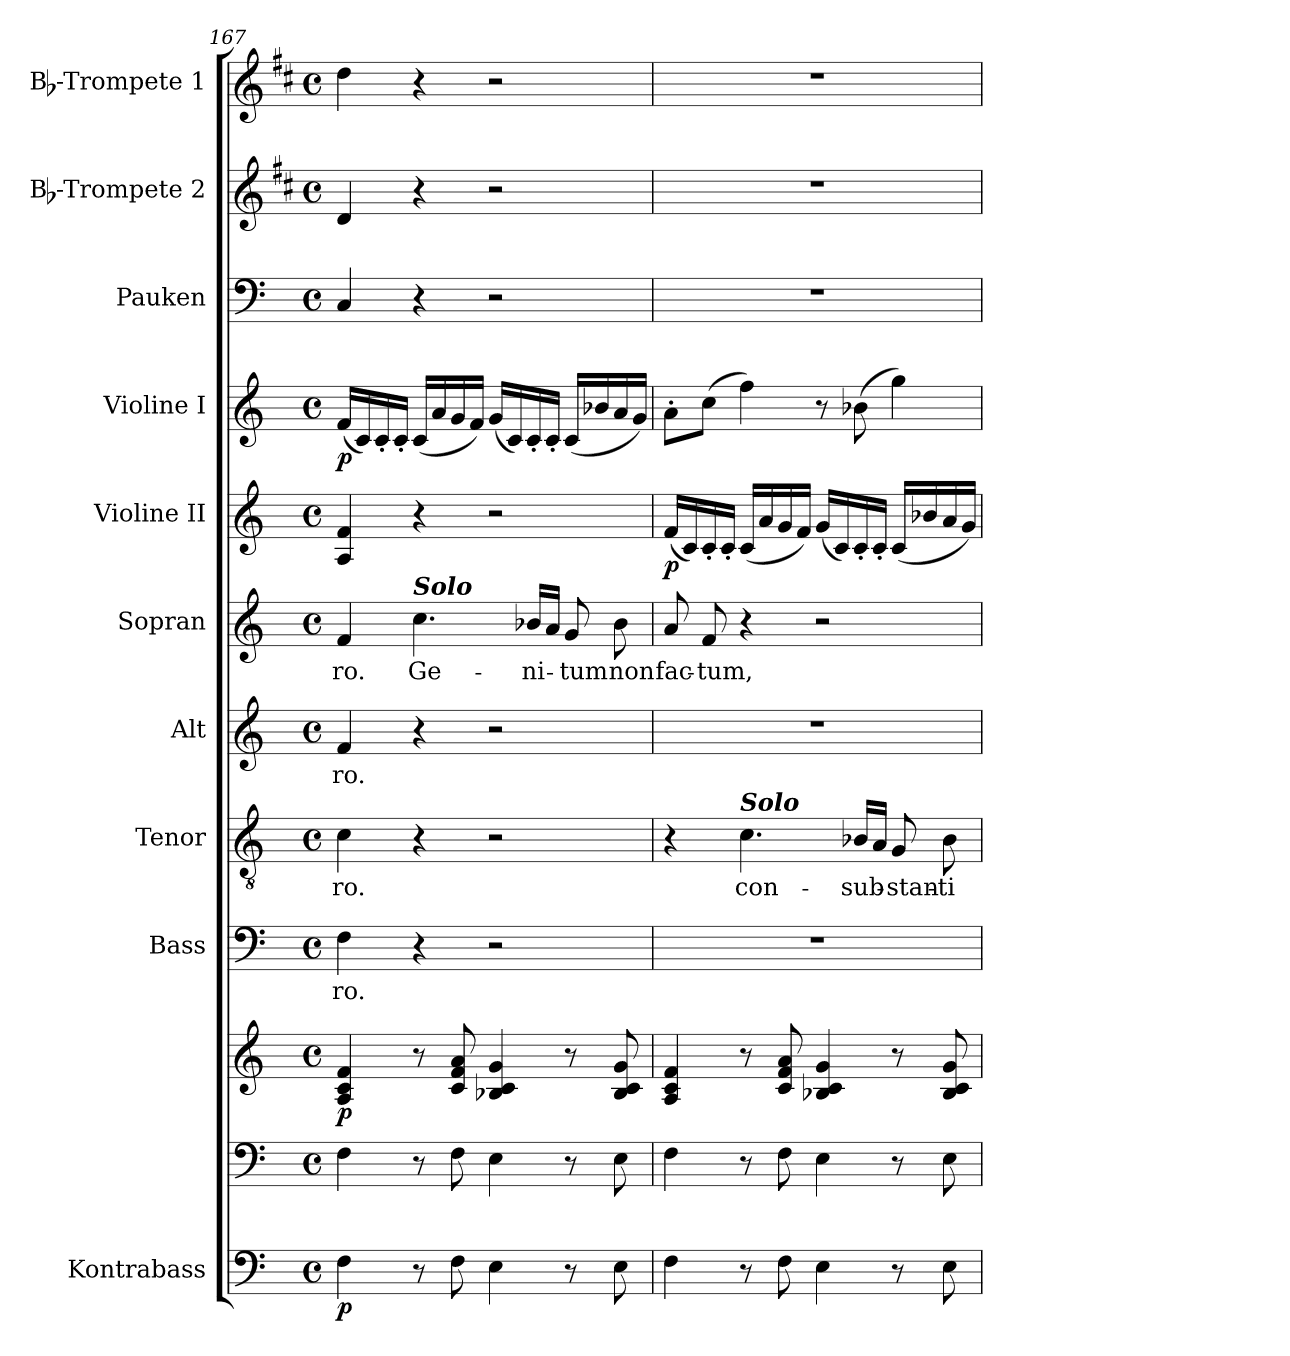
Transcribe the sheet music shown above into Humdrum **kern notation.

**kern	**dynam	**kern	**kern	**dynam	**kern	**text	**kern	**text	**kern	**text	**kern	**text	**kern	**dynam	**kern	**dynam	**kern	**kern	**kern
*part11	*part11	*part10	*part10	*part10	*part9	*part9	*part8	*part8	*part7	*part7	*part6	*part6	*part5	*part5	*part4	*part4	*part3	*part2	*part1
*staff12	*staff12	*staff11	*staff10	*staff10/11	*staff9	*staff9	*staff8	*staff8	*staff7	*staff7	*staff6	*staff6	*staff5	*staff5	*staff4	*staff4	*staff3	*staff2	*staff1
*I"Kontrabass	*	*	*	*	*I"Bass	*	*I"Tenor	*	*I"Alt	*	*I"Sopran	*	*I"Violine II	*	*I"Violine I	*	*I"Pauken	*I"Bb-Trompete 2	*I"Bb-Trompete 1
*I'Kb.	*	*	*	*	*I'B.	*	*I'T.	*	*I'A.	*	*I'S.	*	*I'Vl. II	*	*I'Vl. I	*	*I'Pk.	*I'Bb Trp. 2	*I'Bb Trp. 1
*clefF4	*	*clefF4	*clefG2	*	*clefF4	*	*clefGv2	*	*clefG2	*	*clefG2	*	*clefG2	*	*clefG2	*	*clefF4	*clefG2	*clefG2
*ITrd7c12	*	*	*	*	*	*	*	*	*	*	*	*	*	*	*	*	*	*ITrd1c2	*ITrd1c2
*k[]	*	*k[]	*k[]	*	*k[]	*	*k[]	*	*k[]	*	*k[]	*	*k[]	*	*k[]	*	*k[]	*k[]	*k[]
*C:	*	*C:	*C:	*	*C:	*	*C:	*	*C:	*	*C:	*	*C:	*	*C:	*	*C:	*C:	*C:
*M4/4	*	*M4/4	*M4/4	*	*M4/4	*	*M4/4	*	*M4/4	*	*M4/4	*	*M4/4	*	*M4/4	*	*M4/4	*M4/4	*M4/4
*met(c)	*	*met(c)	*met(c)	*	*met(c)	*	*met(c)	*	*met(c)	*	*met(c)	*	*met(c)	*	*met(c)	*	*met(c)	*met(c)	*met(c)
=167	=167	=167	=167	=167	=167	=167	=167	=167	=167	=167	=167	=167	=167	=167	=167	=167	=167	=167	=167
!	!LO:DY:b	!	!	!LO:DY:b	!	!LO:LY:b	!	!LO:LY:b	!	!LO:LY:b	!	!LO:LY:b	!	!	!	!LO:DY:b	!	!	!
4FF\	p	4F\	4A/ 4c/ 4f/	p	4F\	-ro.	4c\	-ro.	4f/	-ro.	4f/	-ro.	4A/ 4f/	.	(<16f/LL	p	4C/	4c/	4cc\
.	.	.	.	.	.	.	.	.	.	.	.	.	.	.	16c/)	.	.	.	.
.	.	.	.	.	.	.	.	.	.	.	.	.	.	.	16c'</	.	.	.	.
.	.	.	.	.	.	.	.	.	.	.	.	.	.	.	16c'</JJ	.	.	.	.
!	!	!	!	!	!	!	!	!	!	!	!LO:TX:a:Bi:t=Solo	!	!	!	!	!	!	!	!
!	!	!	!	!	!	!	!	!	!	!	!	!LO:LY:b	!	!	!	!	!	!	!
8r	.	8r	8r	.	4r	.	4r	.	4r	.	4.cc\	Ge-	4r	.	(<16c/LL	.	4r	4r	4r
.	.	.	.	.	.	.	.	.	.	.	.	.	.	.	16a/	.	.	.	.
8FF\	.	8F\	8c/ 8f/ 8a/	.	.	.	.	.	.	.	.	.	.	.	16g/	.	.	.	.
.	.	.	.	.	.	.	.	.	.	.	.	.	.	.	16f/JJ)	.	.	.	.
4EE\	.	4E\	4B-X/ 4c/ 4g/	.	2r	.	2r	.	2r	.	.	.	2r	.	(<16g/LL	.	2r	2r	2r
.	.	.	.	.	.	.	.	.	.	.	.	.	.	.	16c/)	.	.	.	.
!	!	!	!	!	!	!	!	!	!	!	!	!LO:LY:b	!	!	!	!	!	!	!
.	.	.	.	.	.	.	.	.	.	.	16b-X/LL	-ni-	.	.	16c'</	.	.	.	.
.	.	.	.	.	.	.	.	.	.	.	16a/JJ	.	.	.	16c'</JJ	.	.	.	.
!	!	!	!	!	!	!	!	!	!	!	!	!LO:LY:b	!	!	!	!	!	!	!
8r	.	8r	8r	.	.	.	.	.	.	.	8g/	-tum	.	.	(<16c/LL	.	.	.	.
.	.	.	.	.	.	.	.	.	.	.	.	.	.	.	16b-X/	.	.	.	.
!	!	!	!	!	!	!	!	!	!	!	!	!LO:LY:b	!	!	!	!	!	!	!
8EE\	.	8E\	8B-/ 8c/ 8g/	.	.	.	.	.	.	.	8b-\	non	.	.	16a/	.	.	.	.
.	.	.	.	.	.	.	.	.	.	.	.	.	.	.	16g/JJ)	.	.	.	.
!!LO:PB:g=z
=168	=168	=168	=168	=168	=168	=168	=168	=168	=168	=168	=168	=168	=168	=168	=168	=168	=168	=168	=168
!	!	!	!	!	!	!	!	!	!	!	!	!LO:LY:b	!	!LO:DY:b	!	!	!	!	!
4FF\	.	4F\	4A/ 4c/ 4f/	.	1r	.	4r	.	1r	.	8a/	fac-	(<16f/LL	p	8a'>\L	.	1r	1r	1r
.	.	.	.	.	.	.	.	.	.	.	.	.	16c/)	.	.	.	.	.	.
!	!	!	!	!	!	!	!	!	!	!	!	!LO:LY:b	!	!	!	!	!	!	!
.	.	.	.	.	.	.	.	.	.	.	8f/	-tum,	16c'</	.	(>8cc\J	.	.	.	.
.	.	.	.	.	.	.	.	.	.	.	.	.	16c'</JJ	.	.	.	.	.	.
!	!	!	!	!	!	!	!LO:TX:a:Bi:t=Solo	!	!	!	!	!	!	!	!	!	!	!	!
!	!	!	!	!	!	!	!	!LO:LY:b	!	!	!	!	!	!	!	!	!	!	!
8r	.	8r	8r	.	.	.	4.c\	con-	.	.	4r	.	(<16c/LL	.	4ff\)	.	.	.	.
.	.	.	.	.	.	.	.	.	.	.	.	.	16a/	.	.	.	.	.	.
8FF\	.	8F\	8c/ 8f/ 8a/	.	.	.	.	.	.	.	.	.	16g/	.	.	.	.	.	.
.	.	.	.	.	.	.	.	.	.	.	.	.	16f/JJ)	.	.	.	.	.	.
4EE\	.	4E\	4B-X/ 4c/ 4g/	.	.	.	.	.	.	.	2r	.	(<16g/LL	.	8r	.	.	.	.
.	.	.	.	.	.	.	.	.	.	.	.	.	16c/)	.	.	.	.	.	.
!	!	!	!	!	!	!	!	!LO:LY:b	!	!	!	!	!	!	!	!	!	!	!
.	.	.	.	.	.	.	16B-X/LL	-sub-	.	.	.	.	16c'</	.	(>8b-X\	.	.	.	.
.	.	.	.	.	.	.	16A/JJ	.	.	.	.	.	16c'</JJ	.	.	.	.	.	.
!	!	!	!	!	!	!	!	!LO:LY:b	!	!	!	!	!	!	!	!	!	!	!
8r	.	8r	8r	.	.	.	8G/	-stan-	.	.	.	.	(<16c/LL	.	4gg\)	.	.	.	.
.	.	.	.	.	.	.	.	.	.	.	.	.	16b-X/	.	.	.	.	.	.
!	!	!	!	!	!	!	!	!LO:LY:b	!	!	!	!	!	!	!	!	!	!	!
8EE\	.	8E\	8B-/ 8c/ 8g/	.	.	.	8B-\	-ti-	.	.	.	.	16a/	.	.	.	.	.	.
.	.	.	.	.	.	.	.	.	.	.	.	.	16g/JJ)	.	.	.	.	.	.
=	=	=	=	=	=	=	=	=	=	=	=	=	=	=	=	=	=	=	=
*-	*-	*-	*-	*-	*-	*-	*-	*-	*-	*-	*-	*-	*-	*-	*-	*-	*-	*-	*-
